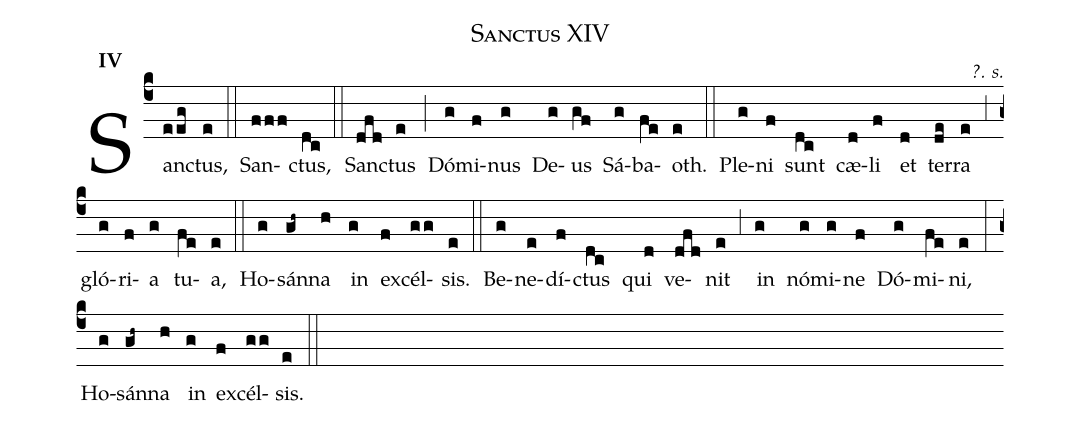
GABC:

name:Sanctus XIV;
mode:IV;
office-part:Kyriale;
commentary:?. s.;
%%
(c4) San(eeg)ctus,(e) (::) San(fff)ctus,(dc) (::) San(dfd)ctus(e) (;) Dó(g)mi(f)nus(g) De(g)us(gf) Sá(g)ba(fe)oth.(e) (::) Ple(g)ni(f) sunt(dc) cæ(d)li(f) et(d) ter(de)ra(e) (,3) gló(g)ri(f)a(g) tu(fe)a,(e) (::) Ho(g)sán(gh~)na(h) in(g) ex(f)cél(gg)sis.(e) (::) Be(g)ne(e)dí(f)ctus(dc) qui(d) ve(dfd)nit(e) (,3) in(g) nó(g)mi(g)ne(f) Dó(g)mi(fe)ni,(e) (:) Ho(g)sán(gh~)na(h) in(g) ex(f)cél(gg)sis.(e) (::)
